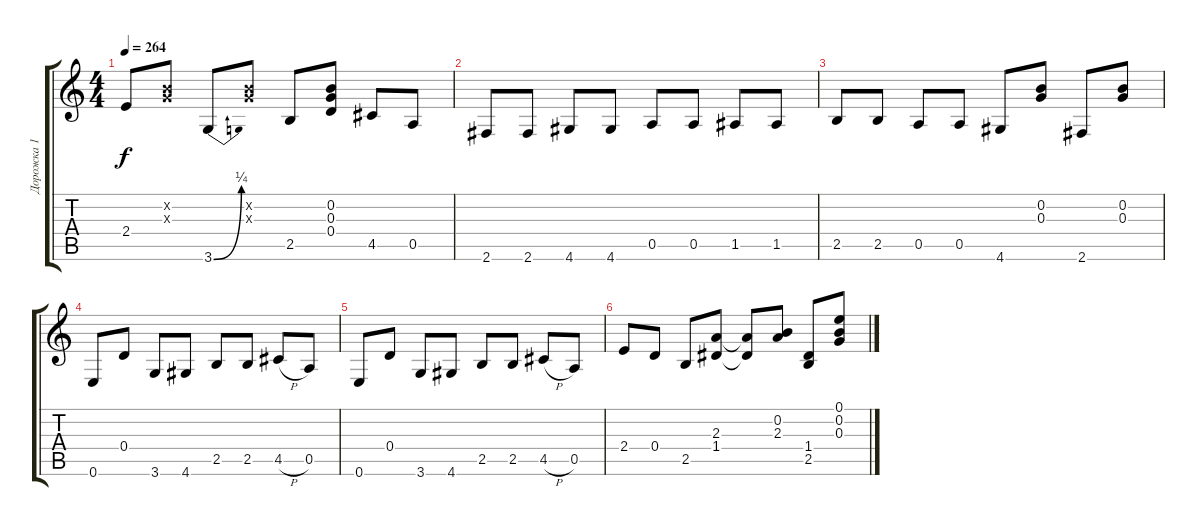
\track ("Дорожка 1" "Дорожка 1") {instrument acousticguitarsteel}
\staff {score tabs}
\tuning (E4 B3 G3 D3 A2 E2) {hide}
\ts (4 4)
\tempo 264
\clef g2
\ks c
2.4.8{dy f} (0.2{x} 0.3{x}).8 3.6{be (bend 0 0 60 1)}.8 (0.2{x} 0.3{x}).8 2.5.8 (0.2 0.3 0.4).8 4.5.8 0.5.8 |
2.6.8 2.6.8 4.6.8 4.6.8 0.5.8 0.5.8 1.5.8 1.5.8 |
2.5.8 2.5.8 0.5.8 0.5.8 4.6.8 (0.2 0.3).8 2.6.8 (0.2 0.3).8 |
0.6.8 0.4.8 3.6.8 4.6.8 2.5.8 2.5.8 4.5{h}.8 0.5.8 |
0.6.8 0.4.8 3.6.8 4.6.8 2.5.8 2.5.8 4.5{h}.8 0.5.8 |
2.4.8 0.4.8 2.5.8 (2.3 1.4).8 (2.3{t} 1.4{t}).8 (0.2 2.3).8 (1.4 2.5).8 (0.1 0.2 0.3).8
